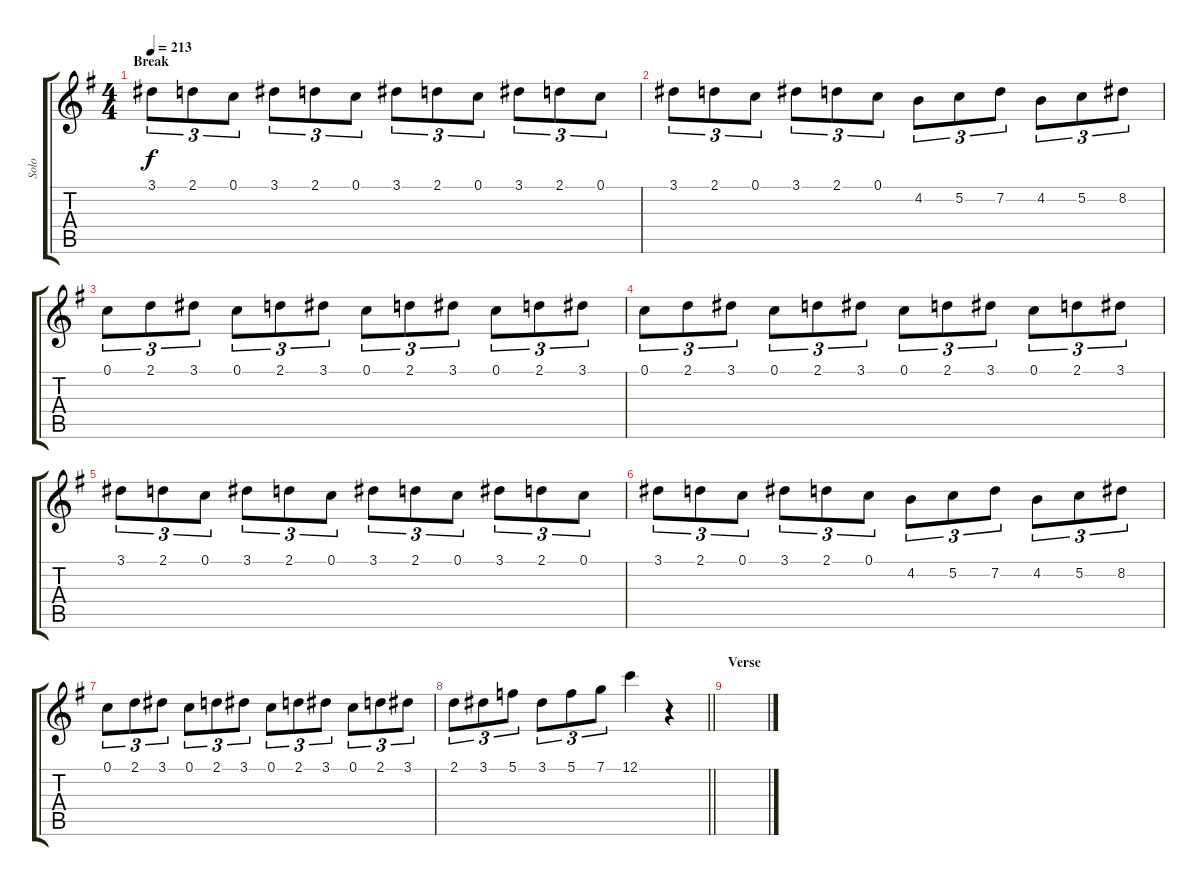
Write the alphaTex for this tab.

\track ("Solo" "Solo") {instrument distortionguitar}
\staff {score tabs}
\tuning (C4 G3 Eb3 Bb2 F2 C2) {hide}
\ts (4 4)
\section ("" "Break")
\tempo 213
\clef g2
\ks eminor
3.1.8{tu (3 2) dy f} 2.1.8{tu (3 2)} 0.1.8{tu (3 2)} 3.1.8{tu (3 2)} 2.1.8{tu (3 2)} 0.1.8{tu (3 2)} 3.1.8{tu (3 2)} 2.1.8{tu (3 2)} 0.1.8{tu (3 2)} 3.1.8{tu (3 2)} 2.1.8{tu (3 2)} 0.1.8{tu (3 2)} |
3.1.8{tu (3 2)} 2.1.8{tu (3 2)} 0.1.8{tu (3 2)} 3.1.8{tu (3 2)} 2.1.8{tu (3 2)} 0.1.8{tu (3 2)} 4.2.8{tu (3 2)} 5.2.8{tu (3 2)} 7.2.8{tu (3 2)} 4.2.8{tu (3 2)} 5.2.8{tu (3 2)} 8.2.8{tu (3 2)} |
0.1.8{tu (3 2)} 2.1.8{tu (3 2)} 3.1.8{tu (3 2)} 0.1.8{tu (3 2)} 2.1.8{tu (3 2)} 3.1.8{tu (3 2)} 0.1.8{tu (3 2)} 2.1.8{tu (3 2)} 3.1.8{tu (3 2)} 0.1.8{tu (3 2)} 2.1.8{tu (3 2)} 3.1.8{tu (3 2)} |
0.1.8{tu (3 2)} 2.1.8{tu (3 2)} 3.1.8{tu (3 2)} 0.1.8{tu (3 2)} 2.1.8{tu (3 2)} 3.1.8{tu (3 2)} 0.1.8{tu (3 2)} 2.1.8{tu (3 2)} 3.1.8{tu (3 2)} 0.1.8{tu (3 2)} 2.1.8{tu (3 2)} 3.1.8{tu (3 2)} |
3.1.8{tu (3 2)} 2.1.8{tu (3 2)} 0.1.8{tu (3 2)} 3.1.8{tu (3 2)} 2.1.8{tu (3 2)} 0.1.8{tu (3 2)} 3.1.8{tu (3 2)} 2.1.8{tu (3 2)} 0.1.8{tu (3 2)} 3.1.8{tu (3 2)} 2.1.8{tu (3 2)} 0.1.8{tu (3 2)} |
3.1.8{tu (3 2)} 2.1.8{tu (3 2)} 0.1.8{tu (3 2)} 3.1.8{tu (3 2)} 2.1.8{tu (3 2)} 0.1.8{tu (3 2)} 4.2.8{tu (3 2)} 5.2.8{tu (3 2)} 7.2.8{tu (3 2)} 4.2.8{tu (3 2)} 5.2.8{tu (3 2)} 8.2.8{tu (3 2)} |
0.1.8{tu (3 2)} 2.1.8{tu (3 2)} 3.1.8{tu (3 2)} 0.1.8{tu (3 2)} 2.1.8{tu (3 2)} 3.1.8{tu (3 2)} 0.1.8{tu (3 2)} 2.1.8{tu (3 2)} 3.1.8{tu (3 2)} 0.1.8{tu (3 2)} 2.1.8{tu (3 2)} 3.1.8{tu (3 2)} |
\barLineRight lightlight
2.1.8{tu (3 2)} 3.1.8{tu (3 2)} 5.1.8{tu (3 2)} 3.1.8{tu (3 2)} 5.1.8{tu (3 2)} 7.1.8{tu (3 2)} 12.1.4 r.4 |
\section ("" "Verse")
